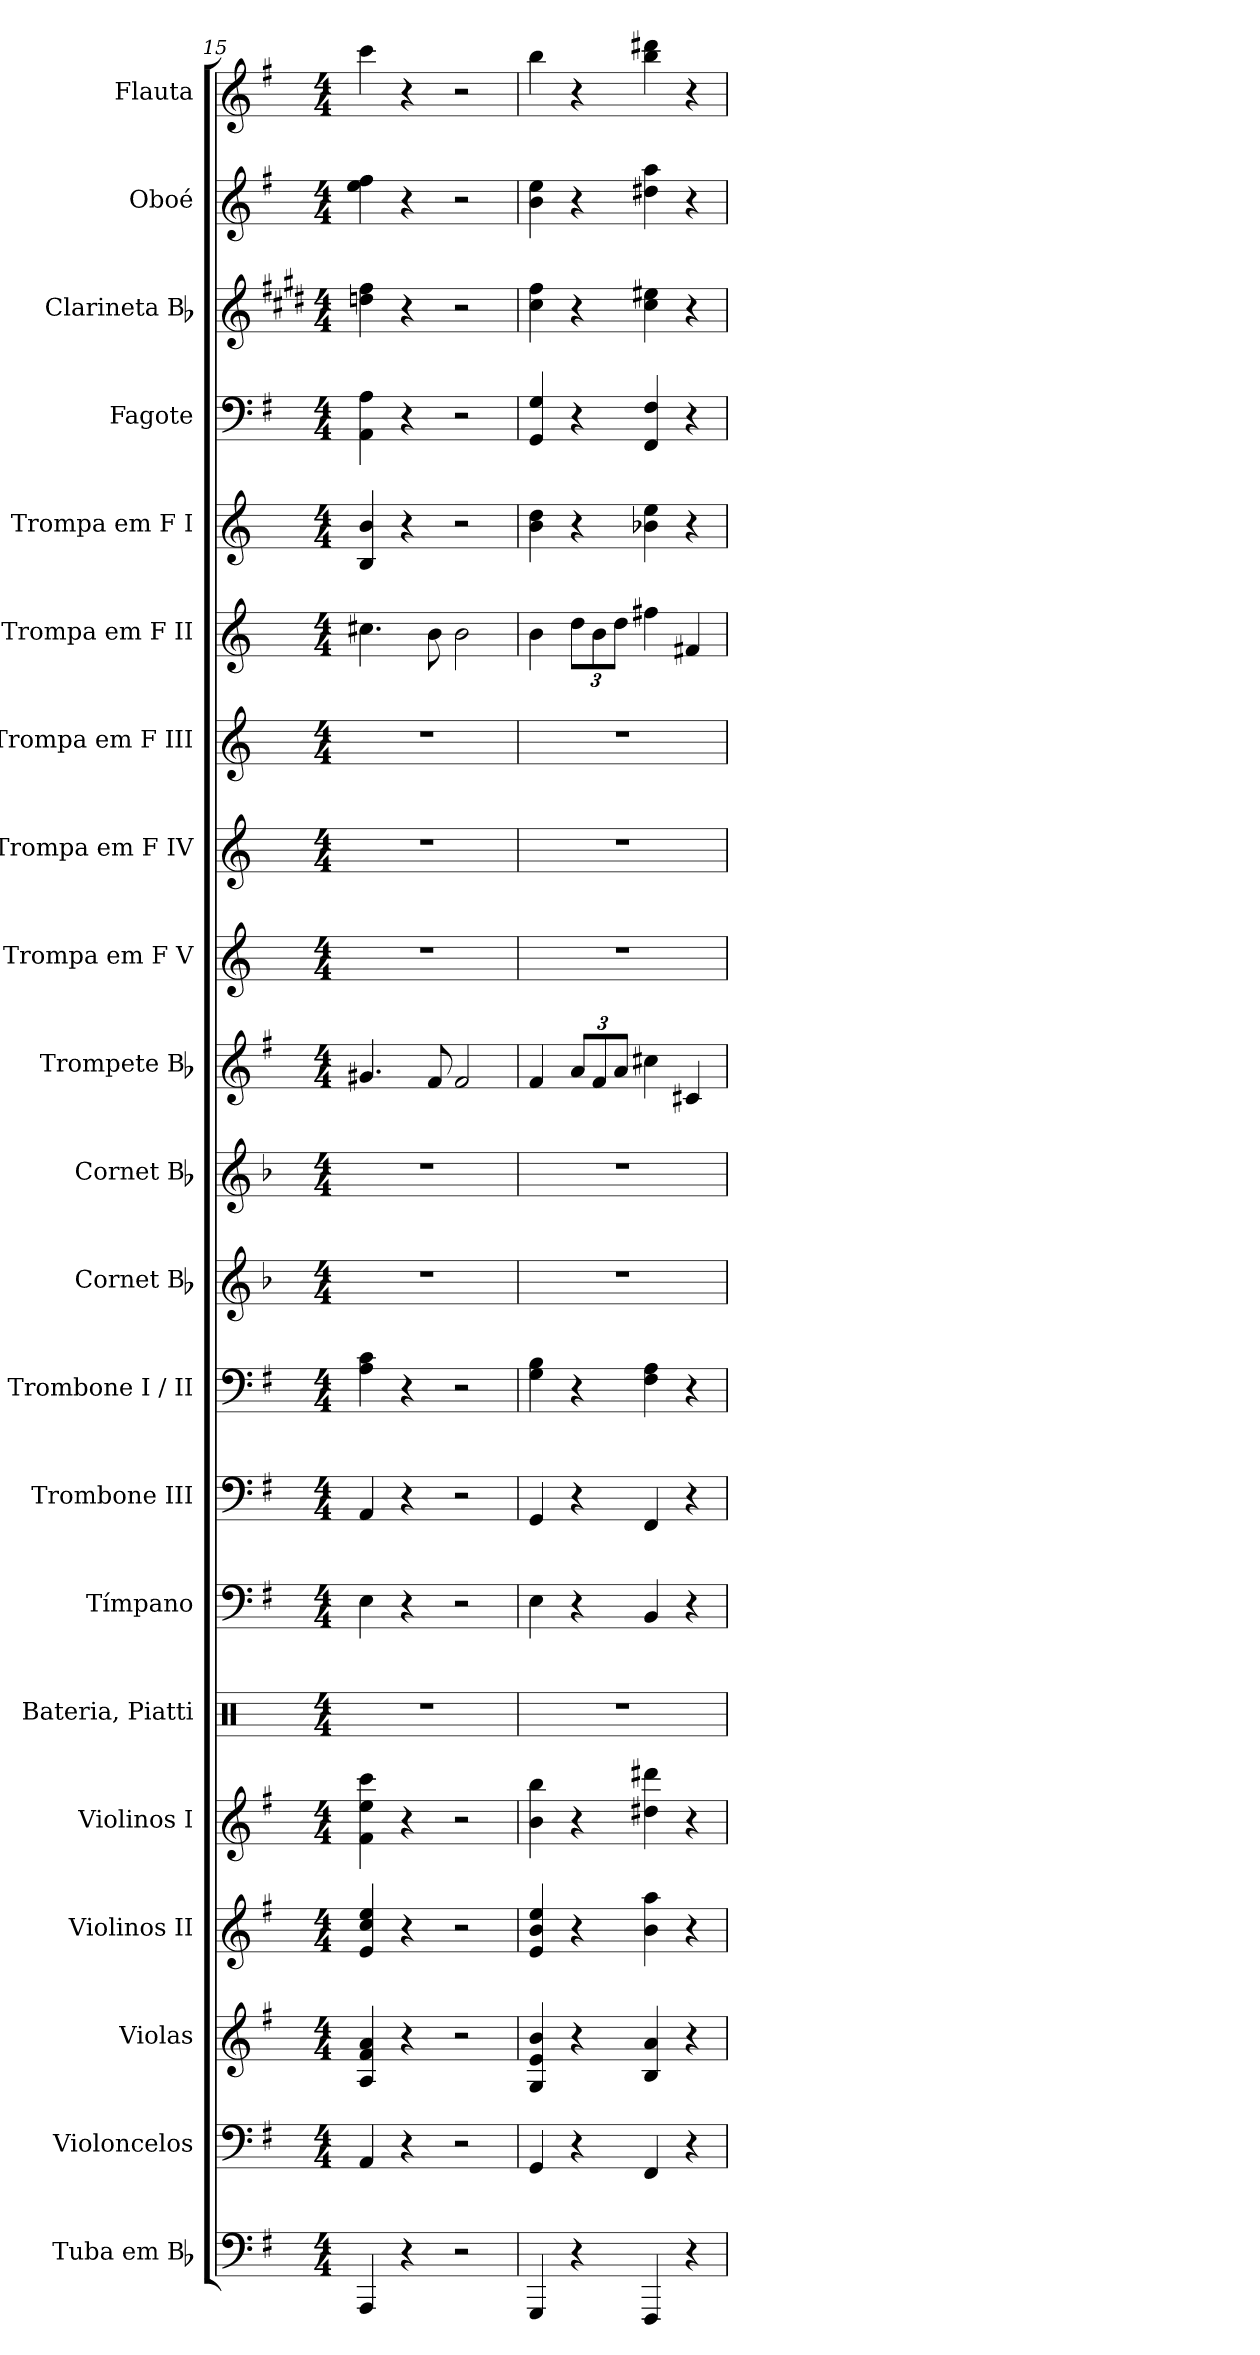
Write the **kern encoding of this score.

**kern	**kern	**kern	**kern	**kern	**kern	**kern	**kern	**kern	**kern	**kern	**kern	**kern	**kern	**kern	**kern	**kern	**kern	**kern	**kern	**kern
*part21	*part20	*part19	*part18	*part17	*part16	*part15	*part14	*part13	*part12	*part11	*part10	*part9	*part8	*part7	*part6	*part5	*part4	*part3	*part2	*part1
*staff21	*staff20	*staff19	*staff18	*staff17	*staff16	*staff15	*staff14	*staff13	*staff12	*staff11	*staff10	*staff9	*staff8	*staff7	*staff6	*staff5	*staff4	*staff3	*staff2	*staff1
*I"Tuba em Bb	*I"Violoncelos	*I"Violas	*I"Violinos II	*I"Violinos I	*I"Bateria, Piatti	*I"Tímpano	*I"Trombone III	*I"Trombone I / II	*I"Cornet Bb	*I"Cornet Bb	*I"Trompete Bb	*I"Trompa em F V	*I"Trompa em F IV	*I"Trompa em F III	*I"Trompa em F II	*I"Trompa em F I	*I"Fagote	*I"Clarineta Bb	*I"Oboé	*I"Flauta
*I'Tu. Bb	*I'Vlcs.	*	*	*I'Vlns.	*I'Bat.	*	*I'Trb.	*I'Trb.	*I'Cnt. Bb	*I'Cnt. Bb	*I'Tpt. Bb	*I'Trom. F	*I'Trom. F	*I'Trom. F	*I'Trom. F	*I'Trom. F	*I'Fgt	*I'Cl. Bb	*I'Ob.	*I'Fl
*clefF4	*clefF4	*clefG2	*clefG2	*clefG2	*clefX	*clefF4	*clefF4	*clefF4	*clefG2	*clefG2	*clefG2	*clefG2	*clefG2	*clefG2	*clefG2	*clefG2	*clefF4	*clefG2	*clefG2	*clefG2
*	*	*	*	*	*	*	*	*	*ITrd1c2	*ITrd1c2	*ITrd1c2	*ITrd4c7	*ITrd4c7	*ITrd4c7	*ITrd4c7	*ITrd4c7	*	*ITrd1c2	*	*
*k[f#]	*k[f#]	*k[f#]	*k[f#]	*k[f#]	*k[]	*k[f#]	*k[f#]	*k[f#]	*k[b-e-a-]	*k[b-e-a-]	*k[b-]	*k[b-]	*k[b-]	*k[b-]	*k[b-]	*k[b-]	*k[f#]	*k[f#c#]	*k[f#]	*k[f#]
*M4/4	*M4/4	*M4/4	*M4/4	*M4/4	*M4/4	*M4/4	*M4/4	*M4/4	*M4/4	*M4/4	*M4/4	*M4/4	*M4/4	*M4/4	*M4/4	*M4/4	*M4/4	*M4/4	*M4/4	*M4/4
=15	=15	=15	=15	=15	=15	=15	=15	=15	=15	=15	=15	=15	=15	=15	=15	=15	=15	=15	=15	=15
4AAA/	4AA/	4A/ 4f#/ 4a/	4e/ 4cc/ 4ee/	4f#\ 4ee\ 4ccc\	1r	4E\	4AA/	4A\ 4c\	1r	1r	4.f#X/	1r	1r	1r	4.f#X\	4E/ 4e/	4AA\ 4A\	4ccn\ 4ee\	4ee\ 4ff#\	4ccc\
4r	4r	4r	4r	4r	.	4r	4r	4r	.	.	.	.	.	.	.	4r	4r	4r	4r	4r
.	.	.	.	.	.	.	.	.	.	.	8e/	.	.	.	8e\	.	.	.	.	.
2r	2r	2r	2r	2r	.	2r	2r	2r	.	.	2e/	.	.	.	2e\	2r	2r	2r	2r	2r
=16	=16	=16	=16	=16	=16	=16	=16	=16	=16	=16	=16	=16	=16	=16	=16	=16	=16	=16	=16	=16
4GGG/	4GG/	4G/ 4e/ 4b/	4e/ 4b/ 4ee/	4b\ 4bb\	1r	4E\	4GG/	4G\ 4B\	1r	1r	4e/	1r	1r	1r	4e\	4e\ 4g\	4GG/ 4G/	4b\ 4ee\	4b\ 4ee\	4bb\
*	*	*	*	*	*	*	*	*	*	*	*Xbrackettup	*	*	*	*Xbrackettup	*	*	*	*	*
4r	4r	4r	4r	4r	.	4r	4r	4r	.	.	12g/L	.	.	.	12g\L	4r	4r	4r	4r	4r
.	.	.	.	.	.	.	.	.	.	.	12e/	.	.	.	12e\	.	.	.	.	.
.	.	.	.	.	.	.	.	.	.	.	12g/J	.	.	.	12g\J	.	.	.	.	.
4FFF#/	4FF#/	4B/ 4a/	4b\ 4aa\	4dd#X\ 4ddd#X\	.	4BB/	4FF#/	4F#\ 4A\	.	.	4bn\	.	.	.	4bn\	4e-X\ 4a\	4FF#/ 4F#/	4b\ 4dd#X\	4dd#X\ 4aa\	4bb\ 4ddd#X\
4r	4r	4r	4r	4r	.	4r	4r	4r	.	.	4Bn/	.	.	.	4Bn/	4r	4r	4r	4r	4r
=	=	=	=	=	=	=	=	=	=	=	=	=	=	=	=	=	=	=	=	=
*-	*-	*-	*-	*-	*-	*-	*-	*-	*-	*-	*-	*-	*-	*-	*-	*-	*-	*-	*-	*-
